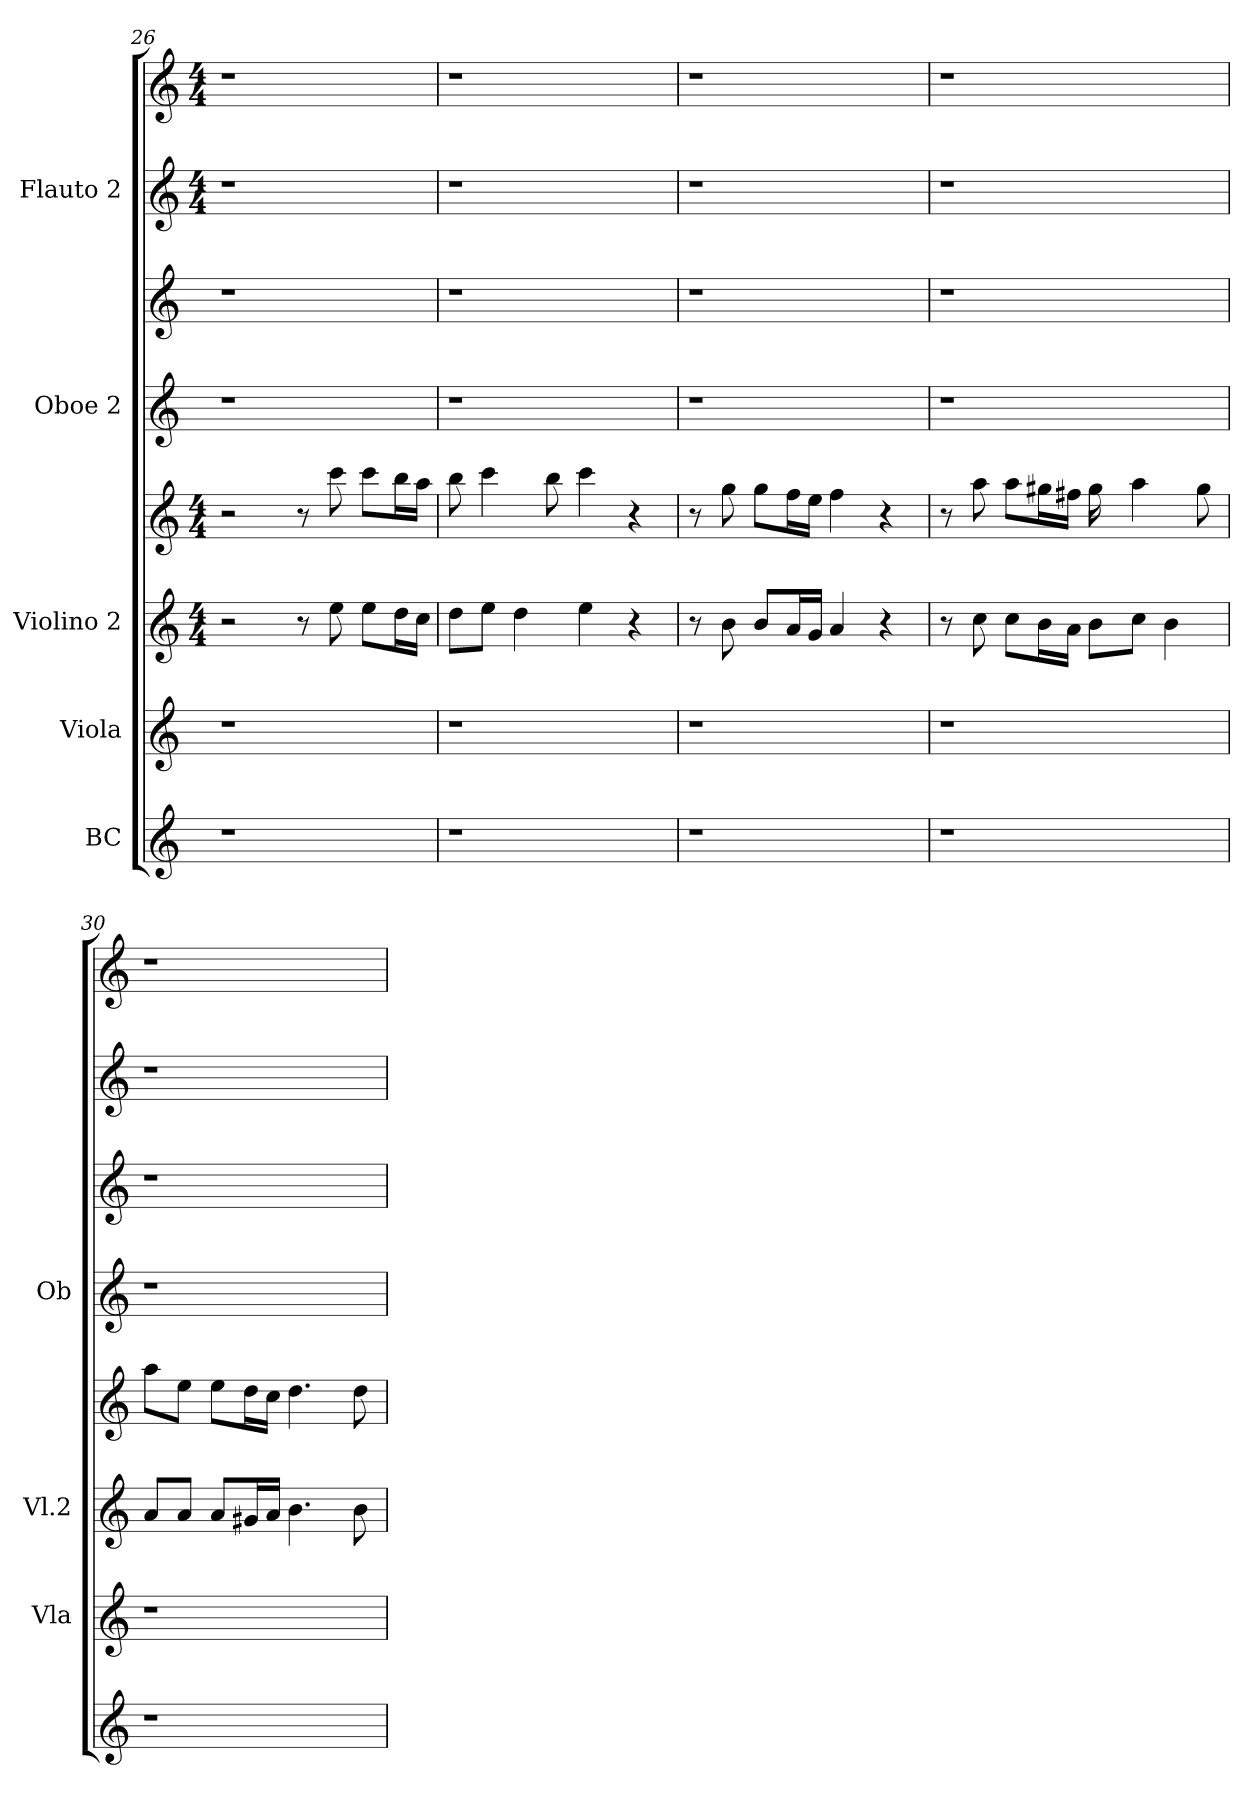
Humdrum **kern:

**kern	**kern	**kern	**kern	**kern	**kern	**kern	**kern
*part5	*part4	*part3	*part3	*part2	*part2	*part1	*part1
*staff8	*staff7	*staff6	*staff5	*staff4	*staff3	*staff2	*staff1
*I"BC	*I"Viola	*I"Violino 2	*	*I"Oboe 2	*	*I"Flauto 2	*
*	*I'Vla	*I'Vl.2	*	*I'Ob	*	*	*
!!LO:LB:g=z
*clefG2	*clefG2	*clefG2	*clefG2	*clefG2	*clefG2	*clefG2	*clefG2
*k[]	*k[]	*k[]	*k[]	*k[]	*k[]	*k[]	*k[]
*	*	*M4/4	*M4/4	*	*	*M4/4	*M4/4
=26	=26	=26	=26	=26	=26	=26	=26
1r	1r	2r	2r	1r	1r	1r	1r
.	.	8r	8r	.	.	.	.
.	.	8ee\	8ccc\	.	.	.	.
.	.	8ee\L	8ccc\L	.	.	.	.
.	.	16dd\L	16bb\L	.	.	.	.
.	.	16cc\JJ	16aa\JJ	.	.	.	.
=27	=27	=27	=27	=27	=27	=27	=27
1r	1r	8dd\L	8bb\	1r	1r	1r	1r
.	.	8ee\J	4ccc\	.	.	.	.
.	.	4dd\	.	.	.	.	.
.	.	.	8bb\	.	.	.	.
.	.	4ee\	4ccc\	.	.	.	.
.	.	4r	4r	.	.	.	.
=28	=28	=28	=28	=28	=28	=28	=28
1r	1r	8r	8r	1r	1r	1r	1r
.	.	8b\	8gg\	.	.	.	.
.	.	8b/L	8gg\L	.	.	.	.
.	.	16a/L	16ff\L	.	.	.	.
.	.	16g/JJ	16ee\JJ	.	.	.	.
.	.	4a/	4ff\	.	.	.	.
.	.	4r	4r	.	.	.	.
!!LO:PB:g=z
=29	=29	=29	=29	=29	=29	=29	=29
1r	1r	8r	8r	1r	1r	1r	1r
.	.	8cc\	8aa\	.	.	.	.
.	.	8cc\L	8aa\L	.	.	.	.
.	.	16b\L	16gg#X\L	.	.	.	.
.	.	16a\JJ	16ff#X\JJ	.	.	.	.
.	.	8b\L	16gg#\	.	.	.	.
.	.	.	16ryy	.	.	.	.
.	.	8cc\J	4aa\	.	.	.	.
.	.	4b\	.	.	.	.	.
.	.	.	8gg#\	.	.	.	.
!!LO:LB:g=z
=30	=30	=30	=30	=30	=30	=30	=30
1r	1r	8a/L	8aa\L	1r	1r	1r	1r
.	.	8a/J	8ee\J	.	.	.	.
.	.	8a/L	8ee\L	.	.	.	.
.	.	16g#X/L	16dd\L	.	.	.	.
.	.	16a/JJ	16cc\JJ	.	.	.	.
.	.	4.b\	4.dd\	.	.	.	.
.	.	8b\	8dd\	.	.	.	.
=	=	=	=	=	=	=	=
*-	*-	*-	*-	*-	*-	*-	*-
